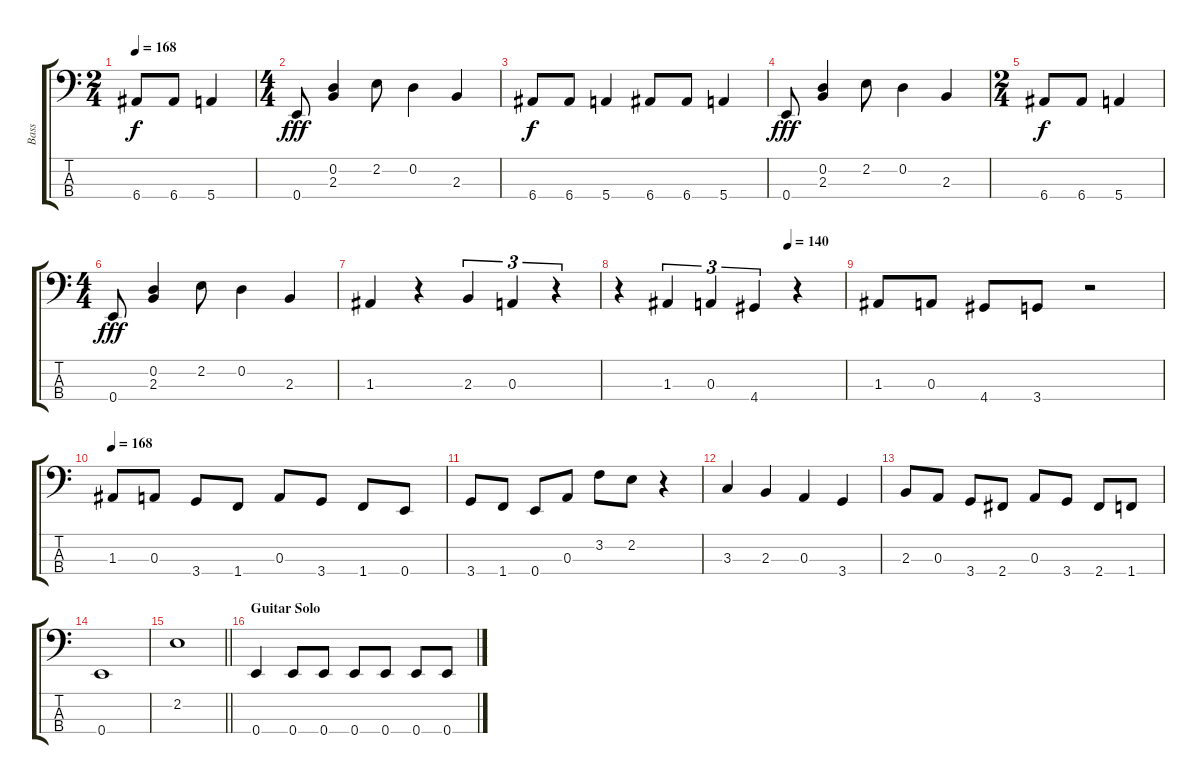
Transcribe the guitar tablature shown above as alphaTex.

\track ("Bass" "Bass") {instrument electricbasspick}
\staff {score tabs}
\tuning (G2 D2 A1 E1) {hide}
\ts (2 4)
\tempo 168
\clef f4
\ks c
6.4.8{dy f} 6.4.8 5.4.4 |
\ts (4 4)
0.4.8{dy fff} (0.2 2.3).4 2.2.8 0.2.4 2.3.4 |
6.4.8{dy f} 6.4.8 5.4.4 6.4.8 6.4.8 5.4.4 |
0.4.8{dy fff} (0.2 2.3).4 2.2.8 0.2.4 2.3.4 |
\ts (2 4)
6.4.8{dy f} 6.4.8 5.4.4 |
\ts (4 4)
0.4.8{dy fff} (0.2 2.3).4 2.2.8 0.2.4 2.3.4 |
1.3.4 r.4 2.3.4{tu (3 2)} 0.3.4{tu (3 2)} r.4{tu (3 2)} |
\tempo (140 0.75)
r.4 1.3.4{tu (3 2)} 0.3.4{tu (3 2)} 4.4.4{tu (3 2)} r.4 |
1.3.8 0.3.8 4.4.8 3.4.8 r.2 |
\tempo 168
1.3.8 0.3.8 3.4.8 1.4.8 0.3.8 3.4.8 1.4.8 0.4.8 |
3.4.8 1.4.8 0.4.8 0.3.8 3.2.8 2.2.8 r.4 |
3.3.4 2.3.4 0.3.4 3.4.4 |
2.3.8 0.3.8 3.4.8 2.4.8 0.3.8 3.4.8 2.4.8 1.4.8 |
0.4.1 |
\barLineRight lightlight
2.2.1 |
\section ("" "Guitar Solo")
0.4.4 0.4.8 0.4.8 0.4.8 0.4.8 0.4.8 0.4.8
